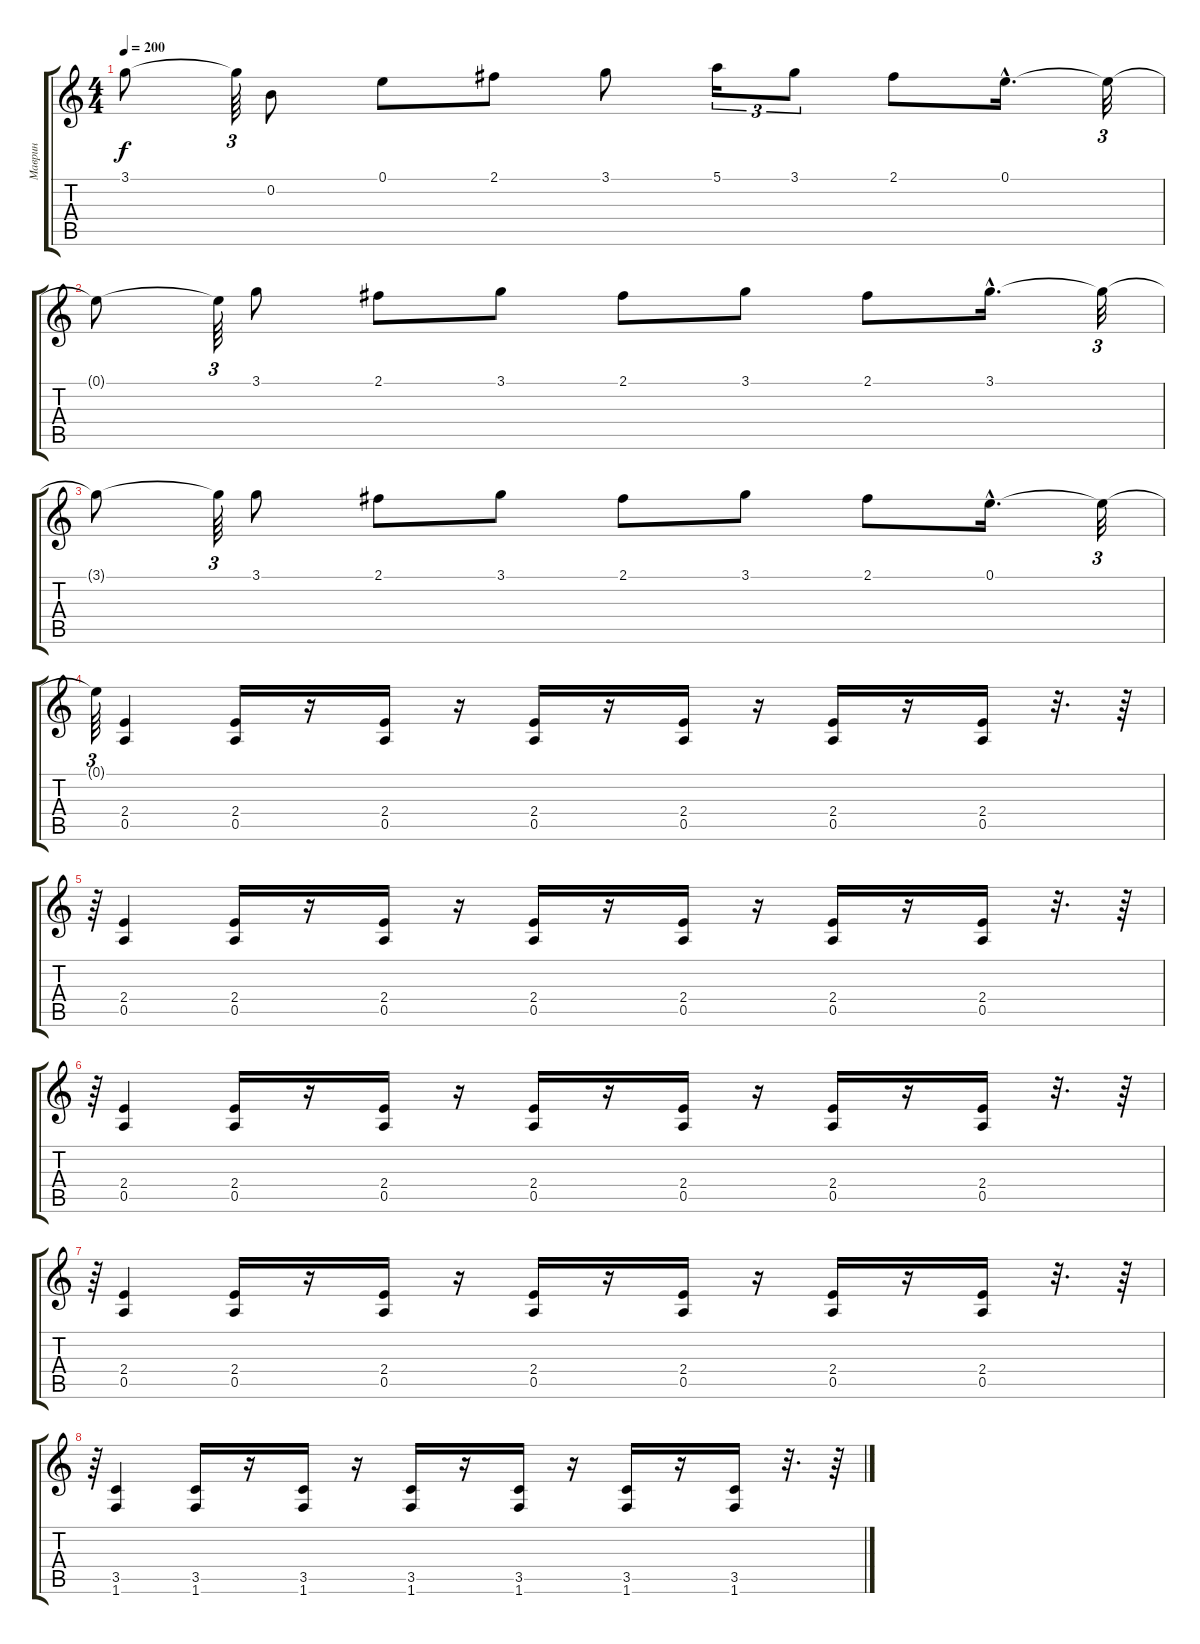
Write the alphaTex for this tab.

\track ("Маврин" "Маврин") {instrument distortionguitar}
\staff {score tabs}
\tuning (E4 B3 G3 D3 A2 E2) {hide}
\ts (4 4)
\tempo 200
\clef g2
\ks c
3.1{t}.8{dy f} 3.1{t}.64{tu (3 2)} 0.2.8 0.1.8 2.1.8 3.1.8 5.1.16{tu (3 2)} 3.1.8{tu (3 2)} 2.1.8 0.1{hac}.16{d} 0.1{t}.32{tu (3 2)} |
0.1{t}.8 0.1{t}.64{tu (3 2)} 3.1.8 2.1.8 3.1.8 2.1.8 3.1.8 2.1.8 3.1{hac}.16{d} 3.1{t}.32{tu (3 2)} |
3.1{t}.8 3.1{t}.64{tu (3 2)} 3.1.8 2.1.8 3.1.8 2.1.8 3.1.8 2.1.8 0.1{hac}.16{d} 0.1{t}.32{tu (3 2)} |
0.1{t}.64{tu (3 2)} (2.4 0.5).4 (2.4 0.5).16 r.16 (2.4 0.5).16 r.16 (2.4 0.5).16 r.16 (2.4 0.5).16 r.16 (2.4 0.5).16 r.16 (2.4 0.5).16 r.32{d} r.64 |
r.64{tu (3 2)} (2.4 0.5).4 (2.4 0.5).16 r.16 (2.4 0.5).16 r.16 (2.4 0.5).16 r.16 (2.4 0.5).16 r.16 (2.4 0.5).16 r.16 (2.4 0.5).16 r.32{d} r.64 |
r.64{tu (3 2)} (2.4 0.5).4 (2.4 0.5).16 r.16 (2.4 0.5).16 r.16 (2.4 0.5).16 r.16 (2.4 0.5).16 r.16 (2.4 0.5).16 r.16 (2.4 0.5).16 r.32{d} r.64 |
r.64{tu (3 2)} (2.4 0.5).4 (2.4 0.5).16 r.16 (2.4 0.5).16 r.16 (2.4 0.5).16 r.16 (2.4 0.5).16 r.16 (2.4 0.5).16 r.16 (2.4 0.5).16 r.32{d} r.64 |
r.64{tu (3 2)} (3.5 1.6).4 (3.5 1.6).16 r.16 (3.5 1.6).16 r.16 (3.5 1.6).16 r.16 (3.5 1.6).16 r.16 (3.5 1.6).16 r.16 (3.5 1.6).16 r.32{d} r.64
